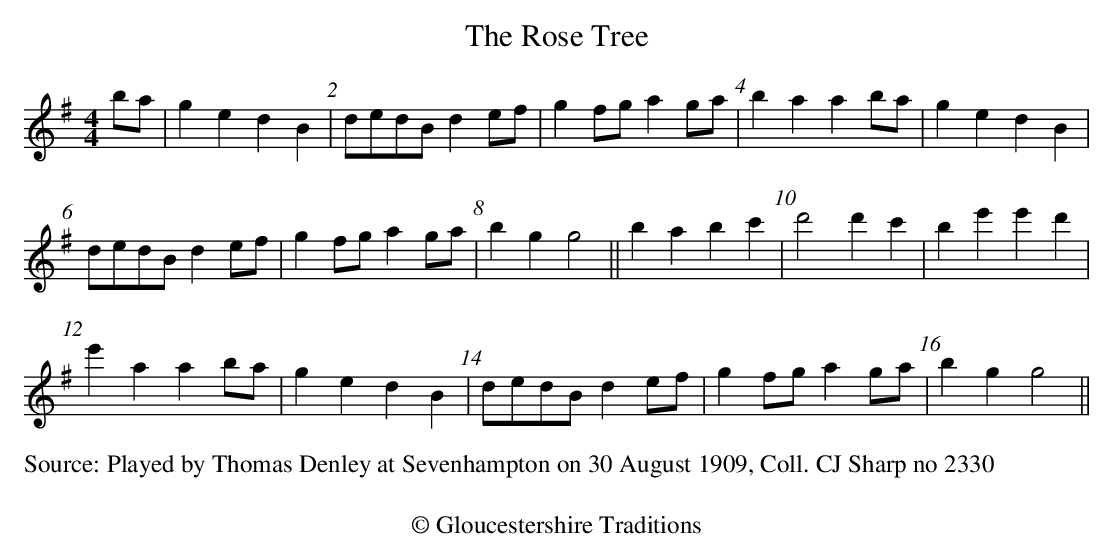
X:1
T:Rose Tree, The
M:4/4
L:1/8
K:Gmaj
ba|g2e2 d2B2|dedB d2ef|g2fg a2ga|b2a2 a2ba|g2e2 d2B2|
dedB d2ef|g2fg a2ga|b2g2g4||b2a2b2c'2|d'4d'2c'2|b2e'2e'2d'2|
e'2a2a2ba|g2e2 d2B2|dedB d2ef|g2fg a2ga|b2g2g4||
